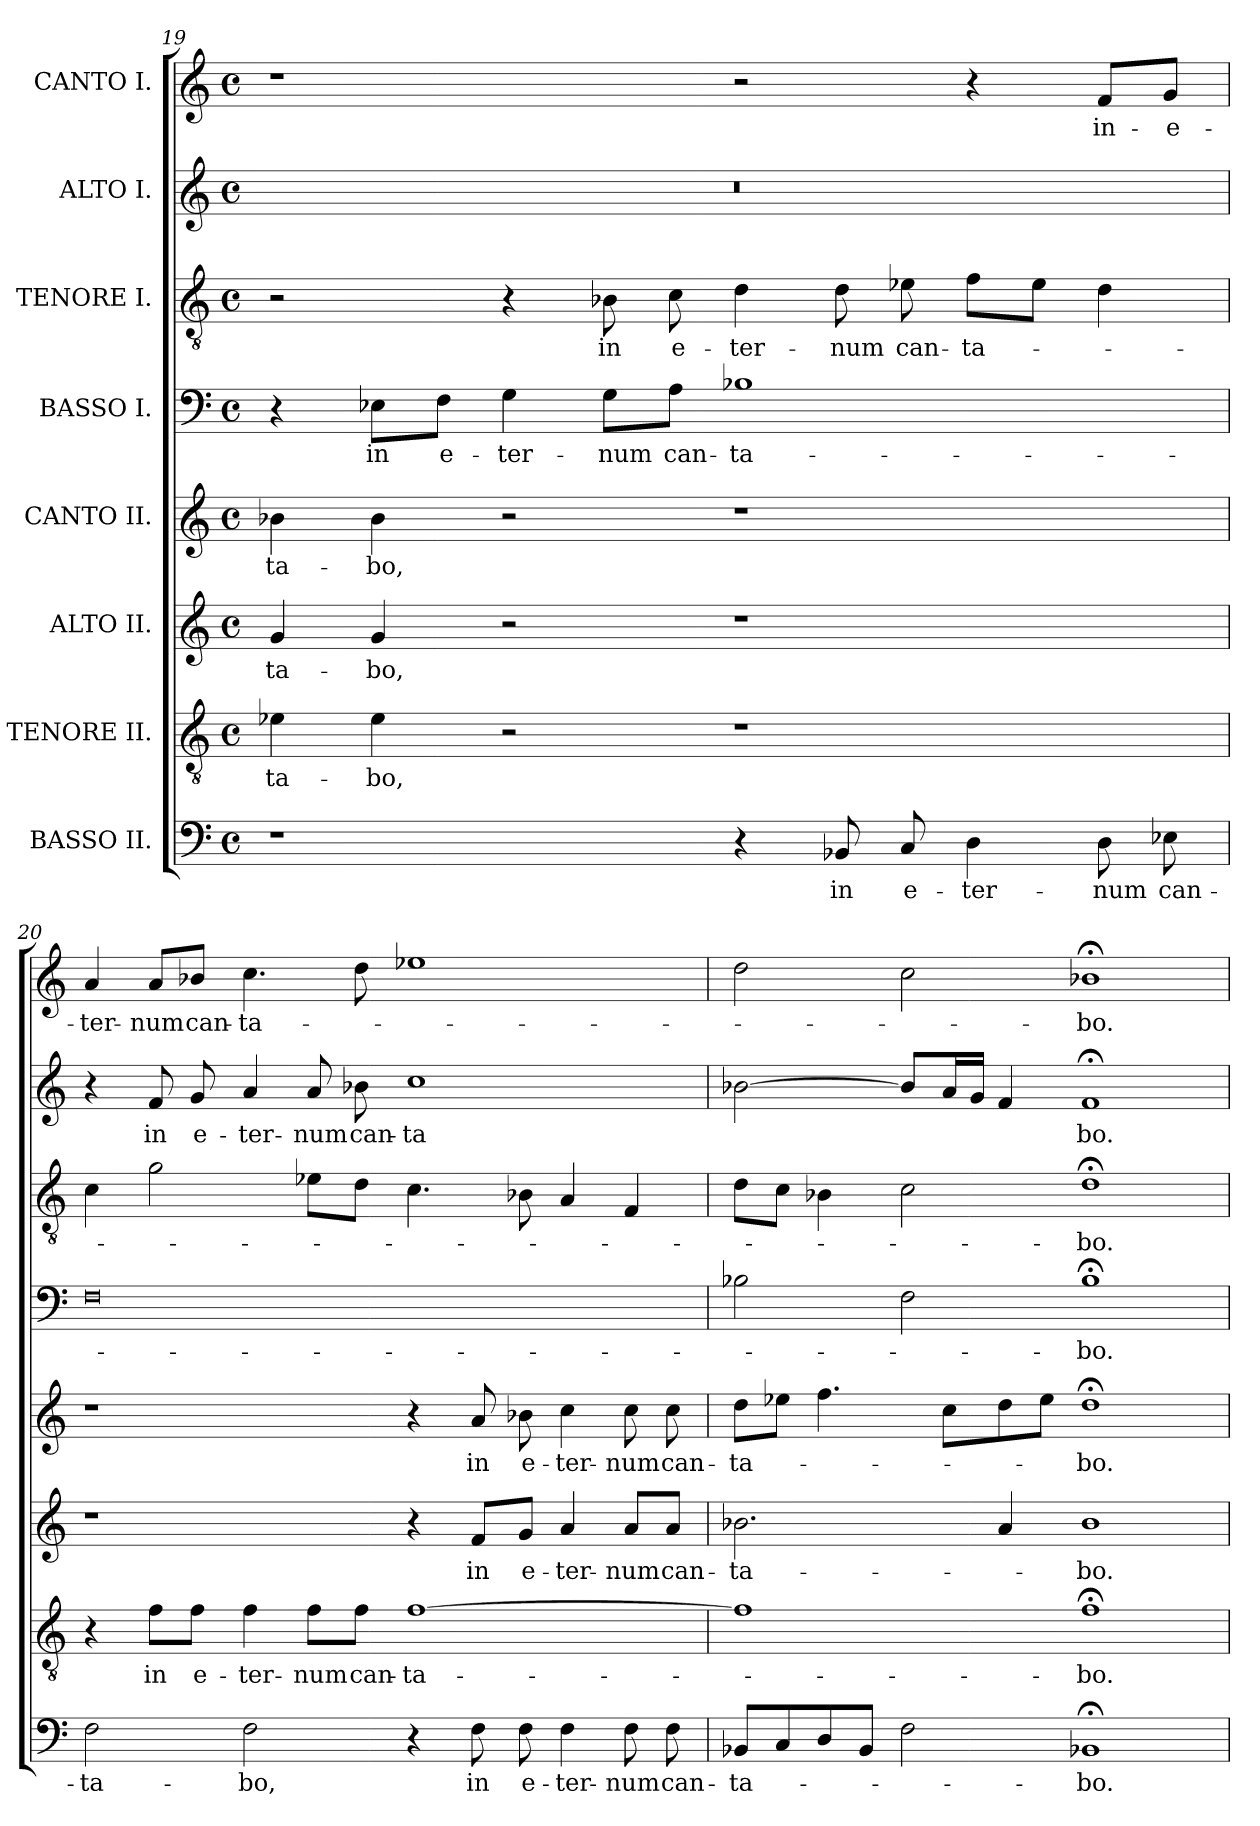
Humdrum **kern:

**kern	**text	**kern	**text	**kern	**text	**kern	**text	**kern	**text	**kern	**text	**kern	**text	**kern	**text
*part8	*part8	*part7	*part7	*part6	*part6	*part5	*part5	*part4	*part4	*part3	*part3	*part2	*part2	*part1	*part1
*staff8	*staff8	*staff7	*staff7	*staff6	*staff6	*staff5	*staff5	*staff4	*staff4	*staff3	*staff3	*staff2	*staff2	*staff1	*staff1
*I"BASSO II.	*	*I"TENORE II.	*	*I"ALTO II.	*	*I"CANTO II.	*	*I"BASSO I.	*	*I"TENORE I.	*	*I"ALTO I.	*	*I"CANTO I.	*
*clefF4	*	*clefGv2	*	*clefG2	*	*clefG2	*	*clefF4	*	*clefGv2	*	*clefG2	*	*clefG2	*
*k[]	*	*k[]	*	*k[]	*	*k[]	*	*k[]	*	*k[]	*	*k[]	*	*k[]	*
*M4/2	*	*M4/2	*	*M4/2	*	*M4/2	*	*M4/2	*	*M4/2	*	*M4/2	*	*M4/2	*
*met(c)	*	*met(c)	*	*met(c)	*	*met(c)	*	*met(c)	*	*met(c)	*	*met(c)	*	*met(c)	*
=19	=19	=19	=19	=19	=19	=19	=19	=19	=19	=19	=19	=19	=19	=19	=19
!	!	!	!LO:LY:b	!	!LO:LY:b	!	!LO:LY:b	!	!	!	!	!	!	!	!
1r	.	4e-X\	-ta-	4g/	-ta-	4b-X\	-ta-	4r	.	2r	.	0r	.	1r	.
!	!	!	!LO:LY:b	!	!LO:LY:b	!	!LO:LY:b	!	!LO:LY:b	!	!	!	!	!	!
.	.	4e-\	-bo,	4g/	-bo,	4b-\	-bo,	8E-X\L	in	.	.	.	.	.	.
!	!	!	!	!	!	!	!	!	!LO:LY:b	!	!	!	!	!	!
.	.	.	.	.	.	.	.	8F\J	e-	.	.	.	.	.	.
!	!	!	!	!	!	!	!	!	!LO:LY:b	!	!	!	!	!	!
.	.	2r	.	2r	.	2r	.	4G\	-ter-	4r	.	.	.	.	.
!	!	!	!	!	!	!	!	!	!LO:LY:b	!	!LO:LY:b	!	!	!	!
.	.	.	.	.	.	.	.	8G\L	-num	8B-X\	in	.	.	.	.
!	!	!	!	!	!	!	!	!	!LO:LY:b	!	!LO:LY:b	!	!	!	!
.	.	.	.	.	.	.	.	8A\J	can-	8c\	e-	.	.	.	.
!	!	!	!	!	!	!	!	!	!LO:LY:b	!	!LO:LY:b	!	!	!	!
4r	.	1r	.	1r	.	1r	.	1B-X	-ta-	4d\	-ter-	.	.	2r	.
!	!LO:LY:b	!	!	!	!	!	!	!	!	!	!LO:LY:b	!	!	!	!
8BB-X/	in	.	.	.	.	.	.	.	.	8d\	-num	.	.	.	.
!	!LO:LY:b	!	!	!	!	!	!	!	!	!	!LO:LY:b	!	!	!	!
8C/	e-	.	.	.	.	.	.	.	.	8e-X\	can-	.	.	.	.
!	!LO:LY:b	!	!	!	!	!	!	!	!	!	!LO:LY:b	!	!	!	!
4D\	-ter-	.	.	.	.	.	.	.	.	8f\L	-ta-	.	.	4r	.
.	.	.	.	.	.	.	.	.	.	8e-\J	.	.	.	.	.
!	!LO:LY:b	!	!	!	!	!	!	!	!	!	!	!	!	!	!LO:LY:b
8D\	-num	.	.	.	.	.	.	.	.	4d\	.	.	.	8f/L	in-
!	!LO:LY:b	!	!	!	!	!	!	!	!	!	!	!	!	!	!LO:LY:b
8E-X\	can-	.	.	.	.	.	.	.	.	.	.	.	.	8g/J	-e-
!!LO:LB:g=z
=20	=20	=20	=20	=20	=20	=20	=20	=20	=20	=20	=20	=20	=20	=20	=20
!	!LO:LY:b	!	!	!	!	!	!	!	!	!	!	!	!	!	!LO:LY:b
2F\	-ta-	4r	.	1r	.	1r	.	0F	.	4c\	.	4r	.	4a/	ter-
!	!	!	!LO:LY:b	!	!	!	!	!	!	!	!	!	!LO:LY:b	!	!LO:LY:b
.	.	8f\L	in	.	.	.	.	.	.	2g\	.	8f/	in	8a/L	-num
!	!	!	!LO:LY:b	!	!	!	!	!	!	!	!	!	!LO:LY:b	!	!LO:LY:b
.	.	8f\J	e-	.	.	.	.	.	.	.	.	8g/	e-	8b-X/J	can-
!	!LO:LY:b	!	!LO:LY:b	!	!	!	!	!	!	!	!	!	!LO:LY:b	!	!LO:LY:b
2F\	bo,	4f\	-ter-	.	.	.	.	.	.	.	.	4a/	-ter-	4.cc\	-ta-
!	!	!	!LO:LY:b	!	!	!	!	!	!	!	!	!	!LO:LY:b	!	!
.	.	8f\L	-num	.	.	.	.	.	.	8e-X\L	.	8a/	-num	.	.
!	!	!	!LO:LY:b	!	!	!	!	!	!	!	!	!	!LO:LY:b	!	!
.	.	8f\J	can-	.	.	.	.	.	.	8d\J	.	8b-X\	can-	8dd\	.
!	!	!	!LO:LY:b	!	!	!	!	!	!	!	!	!	!LO:LY:b	!	!
4r	.	[1f	-ta-	4r	.	4r	.	.	.	4.c\	.	1cc	-ta-	1ee-X	.
!	!LO:LY:b	!	!	!	!LO:LY:b	!	!LO:LY:b	!	!	!	!	!	!	!	!
8F\	in	.	.	8f/L	in	8a/	in	.	.	.	.	.	.	.	.
!	!LO:LY:b	!	!	!	!LO:LY:b	!	!LO:LY:b	!	!	!	!	!	!	!	!
8F\	e-	.	.	8g/J	e-	8b-X\	e-	.	.	8B-X\	.	.	.	.	.
!	!LO:LY:b	!	!	!	!LO:LY:b	!	!LO:LY:b	!	!	!	!	!	!	!	!
4F\	-ter-	.	.	4a/	-ter-	4cc\	-ter-	.	.	4A/	.	.	.	.	.
!	!LO:LY:b	!	!	!	!LO:LY:b	!	!LO:LY:b	!	!	!	!	!	!	!	!
8F\	-num	.	.	8a/L	-num	8cc\	-num	.	.	4F/	.	.	.	.	.
!	!LO:LY:b	!	!	!	!LO:LY:b	!	!LO:LY:b	!	!	!	!	!	!	!	!
8F\	can-	.	.	8a/J	can-	8cc\	can-	.	.	.	.	.	.	.	.
=21	=21	=21	=21	=21	=21	=21	=21	=21	=21	=21	=21	=21	=21	=21	=21
!	!LO:LY:b	!	!	!	!LO:LY:b	!	!LO:LY:b	!	!	!	!	!	!LO:LY:b	!	!
8BB-X/L	-ta-	1f]	.	2.b-X\	-ta-	8dd\L	-ta-	2B-X\	.	8d\L	.	[2b-X\	---	2dd\	.
8C/	.	.	.	.	.	8ee-X\J	.	.	.	8c\J	.	.	.	.	.
8D/	.	.	.	.	.	4.ff\	.	.	.	4B-X\	.	.	.	.	.
8BB-/J	.	.	.	.	.	.	.	.	.	.	.	.	.	.	.
2F\	.	.	.	.	.	.	.	2F\	.	2c\	.	8b-/L]	.	2cc\	.
.	.	.	.	.	.	8cc\L	.	.	.	.	.	16a/L	.	.	.
.	.	.	.	.	.	.	.	.	.	.	.	16g/JJ	.	.	.
.	.	.	.	4a/	.	8dd\	.	.	.	.	.	4f/	.	.	.
.	.	.	.	.	.	8ee-\J	.	.	.	.	.	.	.	.	.
!	!LO:LY:b	!	!LO:LY:b	!	!LO:LY:b	!	!LO:LY:b	!	!LO:LY:b	!	!LO:LY:b	!	!LO:LY:b	!	!LO:LY:b
1BB-X;<	-bo.	1f;<	-bo.	1b-	-bo.	1dd;<	-bo.	1B-;<	-bo.	1d;<	-bo.	1f;<	-bo.	1b-X;<	bo.
=	=	=	=	=	=	=	=	=	=	=	=	=	=	=	=
*-	*-	*-	*-	*-	*-	*-	*-	*-	*-	*-	*-	*-	*-	*-	*-
